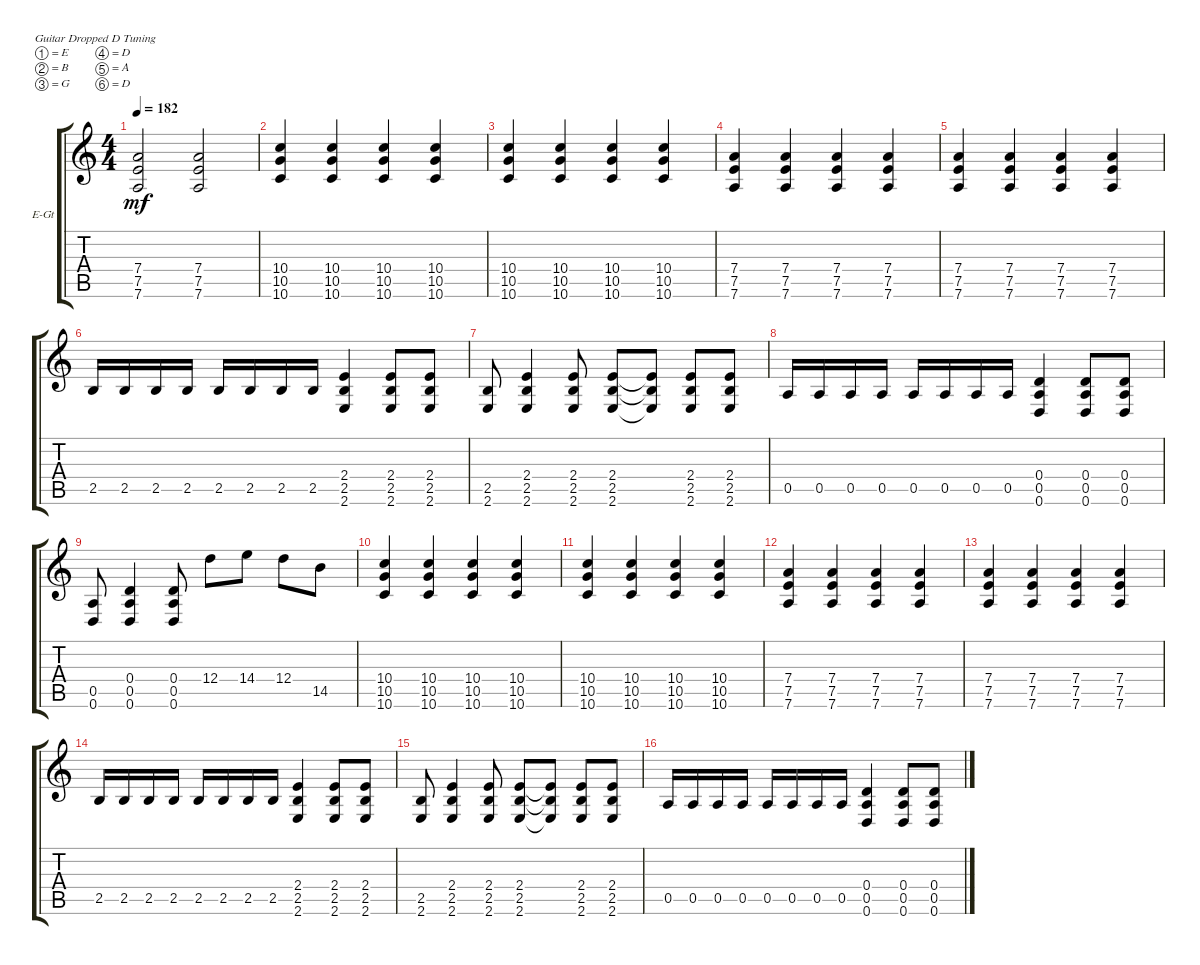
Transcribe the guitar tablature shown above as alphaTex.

\defaultSystemsLayout 4
\bracketExtendMode groupsimilarinstruments
\firstSystemTrackNameOrientation horizontal
\otherSystemsTrackNameOrientation horizontal
\track ("Guitar (Rhythm)" "E-Gt") {instrument distortionguitar}
\staff {score tabs}
\tuning (E4 B3 G3 D3 A2 D2)
\ts (4 4)
\tempo 182
\clef g2
\scale
0.333333
\ks c
(7.6 7.5 7.4).2{dy mf} (7.4 7.5 7.6).2 |
\scale
0.333333 (10.6 10.5 10.4).4 (10.4 10.5 10.6).4 (10.6 10.4 10.5).4 (10.5 10.4 10.6).4 |
\scale
0.333333 (10.6 10.5 10.4).4 (10.4 10.5 10.6).4 (10.6 10.4 10.5).4 (10.5 10.4 10.6).4 |
\scale
0.333333 (7.6 7.5 7.4).4 (7.4 7.5 7.6).4 (7.4 7.5 7.6).4 (7.6 7.5 7.4).4 |
\scale
0.333333 (7.6 7.5 7.4).4 (7.4 7.5 7.6).4 (7.4 7.5 7.6).4 (7.6 7.5 7.4).4 |
\scale
0.333333 2.5.16 2.5.16 2.5.16 2.5.16 2.5.16 2.5.16 2.5.16 2.5.16 (2.6 2.5 2.4).4 (2.4 2.5 2.6).8 (2.6 2.5 2.4).8 |
(2.6 2.5).8 (2.5 2.6 2.4).4 (2.4 2.5 2.6).8 (2.6 2.5 2.4).8 (2.4{t} 2.5{t} 2.6{t}).8 (2.6 2.5 2.4).8 (2.6 2.5 2.4).8 |
\scale
0.333333 0.5.16 0.5.16 0.5.16 0.5.16 0.5.16 0.5.16 0.5.16 0.5.16 (0.6 0.5 0.4).4 (0.4 0.5 0.6).8 (0.6 0.5 0.4).8 |
\scale
0.333333 (0.6 0.5).8 (0.5 0.6 0.4).4 (0.4 0.5 0.6).8 12.4.8 14.4.8 12.4.8 14.5.8 |
\scale
0.333333 (10.6 10.5 10.4).4 (10.4 10.5 10.6).4 (10.6 10.4 10.5).4 (10.5 10.4 10.6).4 |
\scale
0.333333 (10.6 10.5 10.4).4 (10.4 10.5 10.6).4 (10.6 10.4 10.5).4 (10.5 10.4 10.6).4 |
\scale
0.333333 (7.6 7.5 7.4).4 (7.4 7.5 7.6).4 (7.4 7.5 7.6).4 (7.6 7.5 7.4).4 |
\scale
0.333333 (7.6 7.5 7.4).4 (7.4 7.5 7.6).4 (7.4 7.5 7.6).4 (7.6 7.5 7.4).4 |
\scale
0.333333 2.5.16 2.5.16 2.5.16 2.5.16 2.5.16 2.5.16 2.5.16 2.5.16 (2.6 2.5 2.4).4 (2.4 2.5 2.6).8 (2.6 2.5 2.4).8 |
\scale
0.333333 (2.6 2.5).8 (2.5 2.6 2.4).4 (2.4 2.5 2.6).8 (2.6 2.5 2.4).8 (2.4{t} 2.5{t} 2.6{t}).8 (2.6 2.5 2.4).8 (2.6 2.5 2.4).8 |
\scale
0.333333 0.5.16 0.5.16 0.5.16 0.5.16 0.5.16 0.5.16 0.5.16 0.5.16 (0.6 0.5 0.4).4 (0.4 0.5 0.6).8 (0.6 0.5 0.4).8
